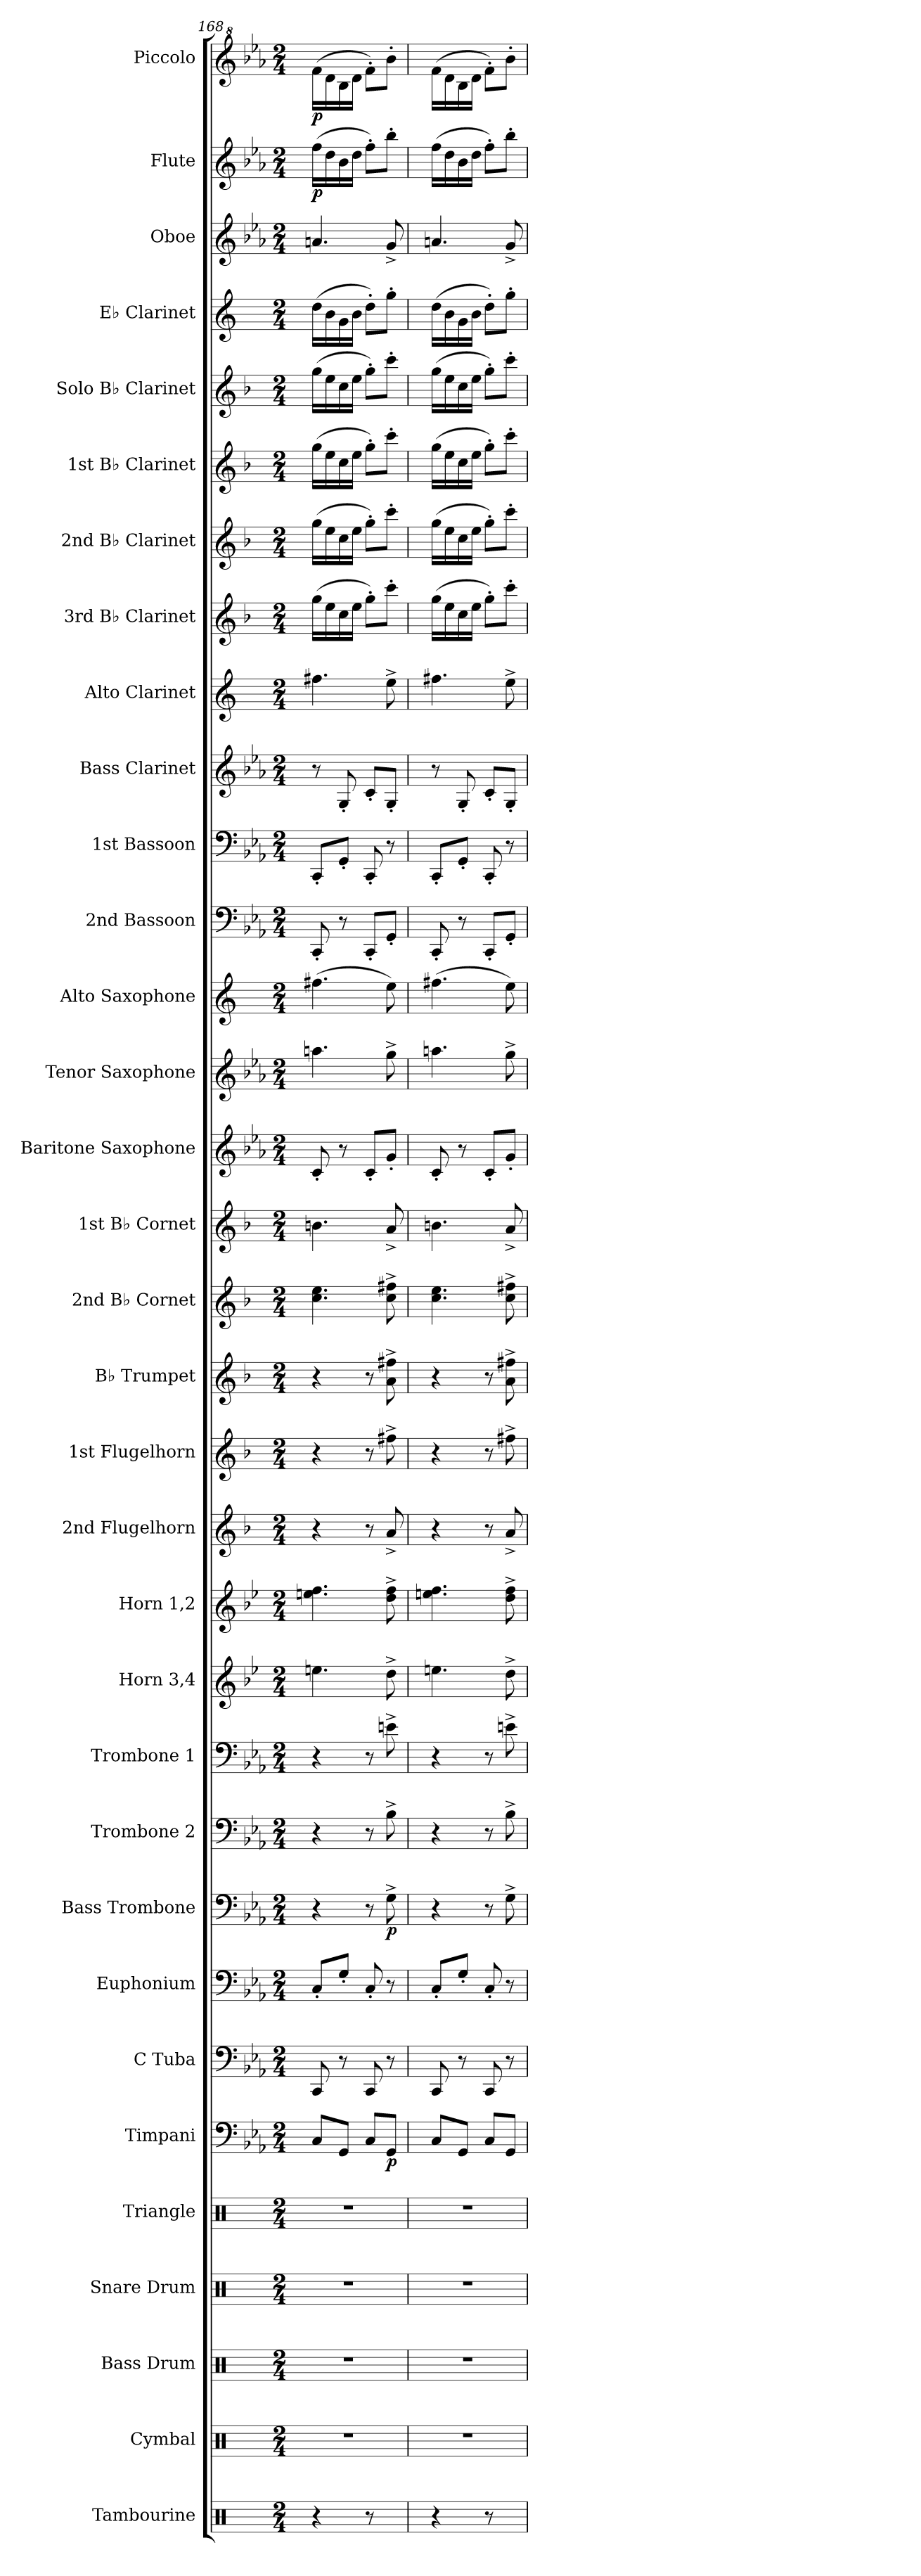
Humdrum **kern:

**kern	**kern	**kern	**kern	**kern	**kern	**dynam	**kern	**kern	**kern	**dynam	**kern	**kern	**kern	**kern	**kern	**kern	**kern	**kern	**kern	**kern	**kern	**kern	**kern	**kern	**kern	**kern	**kern	**kern	**kern	**kern	**kern	**kern	**kern	**dynam	**kern	**dynam
*part33	*part32	*part31	*part30	*part29	*part28	*part28	*part27	*part26	*part25	*part25	*part24	*part23	*part22	*part21	*part20	*part19	*part18	*part17	*part16	*part15	*part14	*part13	*part12	*part11	*part10	*part9	*part8	*part7	*part6	*part5	*part4	*part3	*part2	*part2	*part1	*part1
*staff33	*staff32	*staff31	*staff30	*staff29	*staff28	*staff28	*staff27	*staff26	*staff25	*staff25	*staff24	*staff23	*staff22	*staff21	*staff20	*staff19	*staff18	*staff17	*staff16	*staff15	*staff14	*staff13	*staff12	*staff11	*staff10	*staff9	*staff8	*staff7	*staff6	*staff5	*staff4	*staff3	*staff2	*staff2	*staff1	*staff1
*I"Tambourine	*I"Cymbal	*I"Bass Drum	*I"Snare Drum	*I"Triangle	*I"Timpani	*	*I"C Tuba	*I"Euphonium	*I"Bass Trombone	*	*I"Trombone 2	*I"Trombone 1	*I"Horn 3,4	*I"Horn 1,2	*I"2nd Flugelhorn	*I"1st Flugelhorn	*I"B♭ Trumpet	*I"2nd B♭ Cornet	*I"1st B♭ Cornet	*I"Baritone Saxophone	*I"Tenor Saxophone	*I"Alto Saxophone	*I"2nd Bassoon	*I"1st Bassoon	*I"Bass Clarinet	*I"Alto Clarinet	*I"3rd B♭ Clarinet	*I"2nd B♭ Clarinet	*I"1st B♭ Clarinet	*I"Solo B♭ Clarinet	*I"E♭ Clarinet	*I"Oboe	*I"Flute	*	*I"Piccolo	*
*I'Tamb.	*I'Cym.	*I'B. Dr.	*I'Sn. Dr.	*I'Trgl.	*I'Timp.	*	*I'C Tu.	*I'Eu.	*I'B. Trb.	*	*I'Trb. 2	*I'Trb. 1	*I'Hn. 3,4	*I'Hn. 1,2	*I'2nd Flghn.	*I'1st Flghn.	*I'B♭ Tpt.	*I'2nd B♭ Cnt.	*I'1st B♭ Cnt.	*I'Bar. Sax.	*I'T. Sax.	*I'A. Sax.	*I'2nd Bsn.	*I'1st Bsn.	*I'B. Cl.	*I'A. Cl.	*I'3rd B♭ Cl.	*I'2nd B♭ Cl.	*I'1st B♭ Cl.	*I'Solo B♭ Cl.	*I'E♭ Cl.	*I'Ob.	*I'Fl.	*	*I'Picc.	*
*clefX	*clefX	*clefX	*clefX	*clefX	*clefF4	*	*clefF4	*clefF4	*clefF4	*	*clefF4	*clefF4	*clefG2	*clefG2	*clefG2	*clefG2	*clefG2	*clefG2	*clefG2	*clefG2	*clefG2	*clefG2	*clefF4	*clefF4	*clefG2	*clefG2	*clefG2	*clefG2	*clefG2	*clefG2	*clefG2	*clefG2	*clefG2	*	*clefG^2	*
*	*	*	*	*	*	*	*	*	*	*	*	*	*ITrd4c7	*ITrd4c7	*ITrd1c2	*ITrd1c2	*ITrd1c2	*ITrd1c2	*ITrd1c2	*ITrd12c21	*ITrd8c14	*ITrd5c9	*	*	*ITrd8c14	*ITrd5c9	*ITrd1c2	*ITrd1c2	*ITrd1c2	*ITrd1c2	*ITrd-2c-3	*	*	*	*ITrd-7c-12	*
*k[]	*k[]	*k[]	*k[]	*k[]	*k[b-e-a-]	*	*k[b-e-a-]	*k[b-e-a-]	*k[b-e-a-]	*	*k[b-e-a-]	*k[b-e-a-]	*k[b-e-a-]	*k[b-e-a-]	*k[b-e-a-]	*k[b-e-a-]	*k[b-e-a-]	*k[b-e-a-]	*k[b-e-a-]	*k[b-e-a-]	*k[b-e-a-]	*k[b-e-a-]	*k[b-e-a-]	*k[b-e-a-]	*k[b-e-a-]	*k[b-e-a-]	*k[b-e-a-]	*k[b-e-a-]	*k[b-e-a-]	*k[b-e-a-]	*k[b-e-a-]	*k[b-e-a-]	*k[b-e-a-]	*	*k[b-e-a-]	*
*C:	*C:	*C:	*C:	*C:	*E-:	*	*E-:	*E-:	*E-:	*	*E-:	*E-:	*E-:	*E-:	*E-:	*E-:	*E-:	*E-:	*E-:	*E-:	*E-:	*E-:	*E-:	*E-:	*E-:	*E-:	*E-:	*E-:	*E-:	*E-:	*E-:	*E-:	*E-:	*	*E-:	*
*M2/4	*M2/4	*M2/4	*M2/4	*M2/4	*M2/4	*	*M2/4	*M2/4	*M2/4	*	*M2/4	*M2/4	*M2/4	*M2/4	*M2/4	*M2/4	*M2/4	*M2/4	*M2/4	*M2/4	*M2/4	*M2/4	*M2/4	*M2/4	*M2/4	*M2/4	*M2/4	*M2/4	*M2/4	*M2/4	*M2/4	*M2/4	*M2/4	*	*M2/4	*
=168	=168	=168	=168	=168	=168	=168	=168	=168	=168	=168	=168	=168	=168	=168	=168	=168	=168	=168	=168	=168	=168	=168	=168	=168	=168	=168	=168	=168	=168	=168	=168	=168	=168	=168	=168	=168
!	!	!	!	!	!	!	!	!	!	!	!	!	!	!	!	!	!	!	!	!	!	!	!	!	!	!	!	!	!	!	!	!	!	!LO:DY:b	!	!LO:DY:b
4r	2r	2r	2r	2r	8C/L	.	8CC/	8C'/L	4r	.	4r	4r	4.an\	4.an\ 4.b-\	4r	4r	4r	4.b-\ 4.dd\	4.an\	8C'/	4.an\	(4.an\	8CC'/	8CC'/L	8r	4.an\	(16ff\LL	(16ff\LL	(16ff\LL	(16ff\LL	(16ff\LL	4.an/	(16ff\LL	p	(16fff\LL	p
.	.	.	.	.	.	.	.	.	.	.	.	.	.	.	.	.	.	.	.	.	.	.	.	.	.	.	16dd\	16dd\	16dd\	16dd\	16dd\	.	16dd\	.	16ddd\	.
.	.	.	.	.	8GG/J	.	8r	8G'/J	.	.	.	.	.	.	.	.	.	.	.	8r	.	.	8r	8GG'/J	8GG'/	.	16b-\	16b-\	16b-\	16b-\	16b-\	.	16b-\	.	16bb-\	.
.	.	.	.	.	.	.	.	.	.	.	.	.	.	.	.	.	.	.	.	.	.	.	.	.	.	.	16dd\JJ	16dd\JJ	16dd\JJ	16dd\JJ	16dd\JJ	.	16dd\JJ	.	16ddd\JJ	.
8r	.	.	.	.	8C/L	.	8CC/	8C'/	8r	.	8r	8r	.	.	8r	8r	8r	.	.	8C'/L	.	.	8CC'/L	8CC'/	8C'/L	.	8ff'\L)	8ff'\L)	8ff'\L)	8ff'\L)	8ff'\L)	.	8ff'\L)	.	8fff'\L)	.
!	!	!	!	!	!	!LO:DY:b	!	!	!	!LO:DY:b	!	!	!	!	!	!	!	!	!	!	!	!	!	!	!	!	!	!	!	!	!	!	!	!	!	!
8R^\	.	.	.	.	8GG/J	p	8r	8r	8G^\	p	8B-^\	8en^\	8g^\	8g\^ 8b-\^	8g^/	8een^\	8g\^ 8een\^	8b-\^ 8een\^	8g^/	8G'/J	8g^\	8g\)	8GG'/J	8r	8GG'/J	8g^\	8bb-'\J	8bb-'\J	8bb-'\J	8bb-'\J	8bb-'\J	8g^/	8bb-'\J	.	8bbb-'\J	.
=169	=169	=169	=169	=169	=169	=169	=169	=169	=169	=169	=169	=169	=169	=169	=169	=169	=169	=169	=169	=169	=169	=169	=169	=169	=169	=169	=169	=169	=169	=169	=169	=169	=169	=169	=169	=169
4r	2r	2r	2r	2r	8C/L	.	8CC/	8C'/L	4r	.	4r	4r	4.an\	4.an\ 4.b-\	4r	4r	4r	4.b-\ 4.dd\	4.an\	8C'/	4.an\	(4.an\	8CC'/	8CC'/L	8r	4.an\	(16ff\LL	(16ff\LL	(16ff\LL	(16ff\LL	(16ff\LL	4.an/	(16ff\LL	.	(16fff\LL	.
.	.	.	.	.	.	.	.	.	.	.	.	.	.	.	.	.	.	.	.	.	.	.	.	.	.	.	16dd\	16dd\	16dd\	16dd\	16dd\	.	16dd\	.	16ddd\	.
.	.	.	.	.	8GG/J	.	8r	8G'/J	.	.	.	.	.	.	.	.	.	.	.	8r	.	.	8r	8GG'/J	8GG'/	.	16b-\	16b-\	16b-\	16b-\	16b-\	.	16b-\	.	16bb-\	.
.	.	.	.	.	.	.	.	.	.	.	.	.	.	.	.	.	.	.	.	.	.	.	.	.	.	.	16dd\JJ	16dd\JJ	16dd\JJ	16dd\JJ	16dd\JJ	.	16dd\JJ	.	16ddd\JJ	.
8r	.	.	.	.	8C/L	.	8CC/	8C'/	8r	.	8r	8r	.	.	8r	8r	8r	.	.	8C'/L	.	.	8CC'/L	8CC'/	8C'/L	.	8ff'\L)	8ff'\L)	8ff'\L)	8ff'\L)	8ff'\L)	.	8ff'\L)	.	8fff'\L)	.
8R^\	.	.	.	.	8GG/J	.	8r	8r	8G^\	.	8B-^\	8en^\	8g^\	8g\^ 8b-\^	8g^/	8een^\	8g\^ 8een\^	8b-\^ 8een\^	8g^/	8G'/J	8g^\	8g\)	8GG'/J	8r	8GG'/J	8g^\	8bb-'\J	8bb-'\J	8bb-'\J	8bb-'\J	8bb-'\J	8g^/	8bb-'\J	.	8bbb-'\J	.
=	=	=	=	=	=	=	=	=	=	=	=	=	=	=	=	=	=	=	=	=	=	=	=	=	=	=	=	=	=	=	=	=	=	=	=	=
*-	*-	*-	*-	*-	*-	*-	*-	*-	*-	*-	*-	*-	*-	*-	*-	*-	*-	*-	*-	*-	*-	*-	*-	*-	*-	*-	*-	*-	*-	*-	*-	*-	*-	*-	*-	*-
